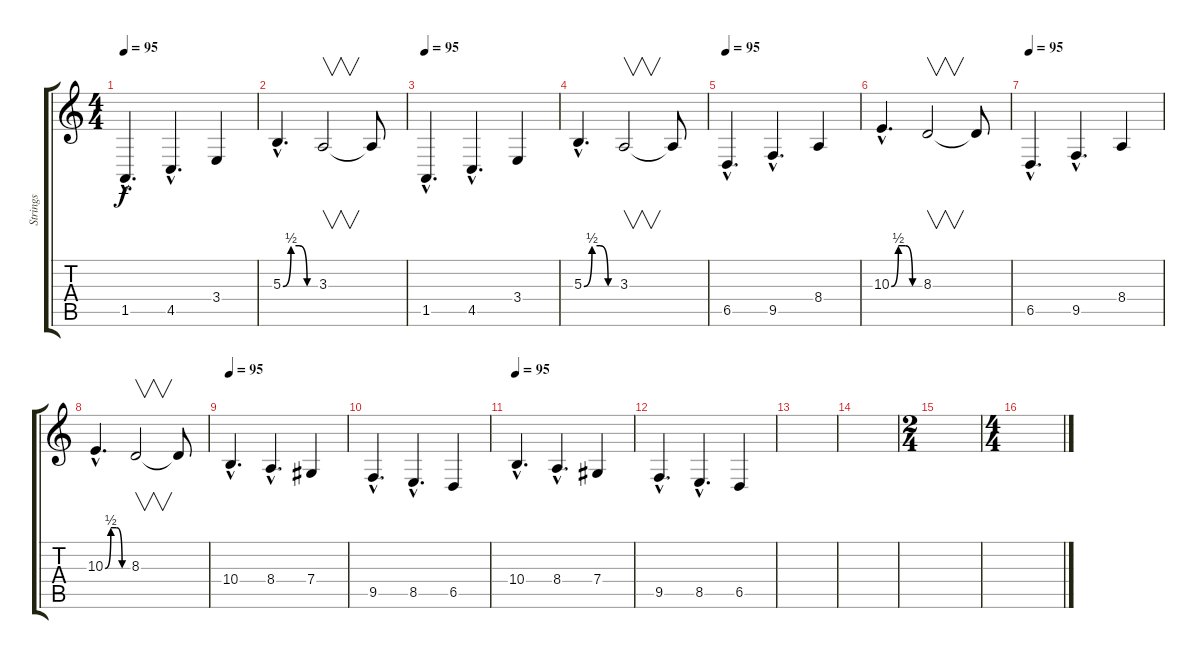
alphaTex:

\track ("Strings" "Strings") {instrument pizzicatostrings}
\staff {score tabs}
\tuning (Eb4 Bb3 Gb3 Db3 Ab2 Eb2) {hide}
\ts (4 4)
\tempo 95
\clef g2
\ks c
1.5{hac}.4{d dy f} 4.5{hac}.4{d} 3.4.4 |
5.3{be (custom 0 0 15 2 30 2 45 0 60 0) hac}.4{d} 3.3.2{v} 3.3{t}.8 |
\tempo 95
1.5{hac}.4{d} 4.5{hac}.4{d} 3.4.4 |
5.3{be (custom 0 0 15 2 30 2 45 0 60 0) hac}.4{d} 3.3.2{v} 3.3{t}.8 |
\tempo 95
6.5{hac}.4{d} 9.5{hac}.4{d} 8.4.4 |
10.3{be (custom 0 0 15 2 30 2 45 0 60 0) hac}.4{d} 8.3.2{v} 8.3{t}.8 |
\tempo 95
6.5{hac}.4{d} 9.5{hac}.4{d} 8.4.4 |
10.3{be (custom 0 0 15 2 30 2 45 0 60 0) hac}.4{d} 8.3.2{v} 8.3{t}.8 |
\tempo 95
10.4{hac}.4{d} 8.4{hac}.4{d} 7.4.4 |
9.5{hac}.4{d} 8.5{hac}.4{d} 6.5.4 |
\tempo 95
10.4{hac}.4{d} 8.4{hac}.4{d} 7.4.4 |
9.5{hac}.4{d} 8.5{hac}.4{d} 6.5.4 |
|
|
\ts (2 4)
|
\ts (4 4)
